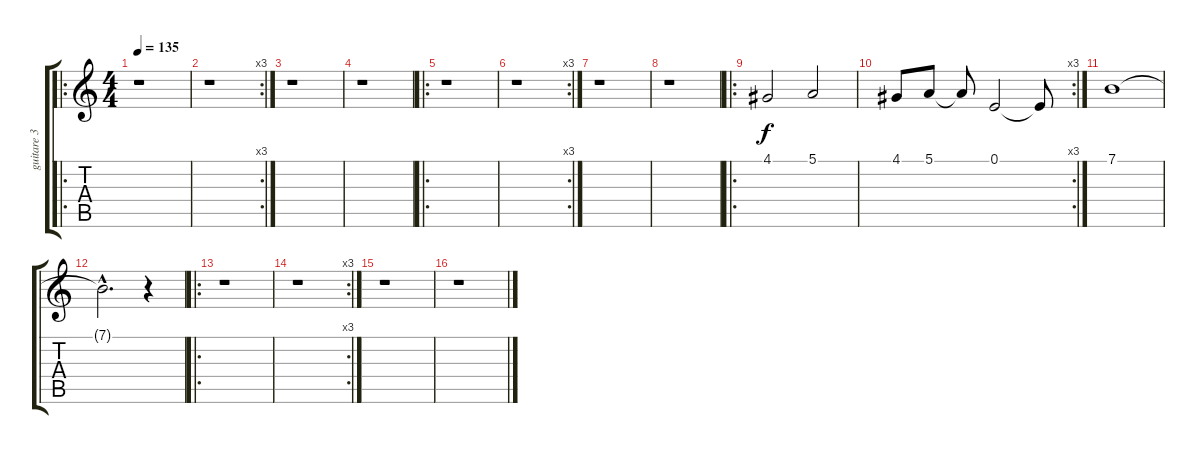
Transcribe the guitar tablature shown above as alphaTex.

\track ("guitare 3 avec effet" "guitare 3 ") {instrument lead1square}
\staff {score tabs}
\tuning (E4 B3 G3 D3 A2 E2) {hide}
\ro
\ts (4 4)
\tempo 135
\clef g2
\ks c
r.1{dy f instrument lead1square} |
\rc 3
r.1 |
r.1 |
r.1 |
\ro
r.1 |
\rc 3
r.1 |
r.1 |
r.1 |
\ro
4.1.2 5.1.2 |
\rc 3
4.1.8 5.1.8 5.1{t}.8 0.1.2 0.1{t}.8 |
7.1.1 |
7.1{hac t}.2{d} r.4 |
\ro
r.1 |
\rc 3
r.1 |
r.1 |
r.1
